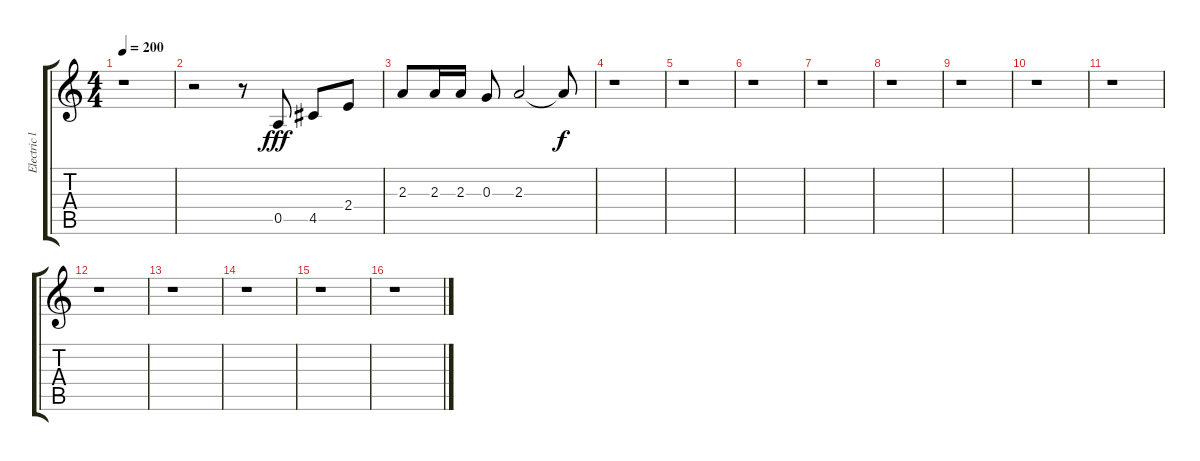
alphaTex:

\track ("Electric lead" "Electric l") {instrument electricguitarclean}
\staff {score tabs}
\tuning (E4 B3 G3 D3 A2 E2) {hide}
\ts (4 4)
\tempo 200
\clef g2
\ks c
r.1{dy f} |
r.2 r.8 0.5.8{dy fff} 4.5.8 2.4.8 |
2.3.8 2.3.16 2.3.16 0.3.8 2.3.2 2.3{t}.8{dy f} |
r.1 |
r.1 |
r.1 |
r.1 |
r.1 |
r.1 |
r.1 |
r.1 |
r.1 |
r.1 |
r.1 |
r.1 |
r.1
